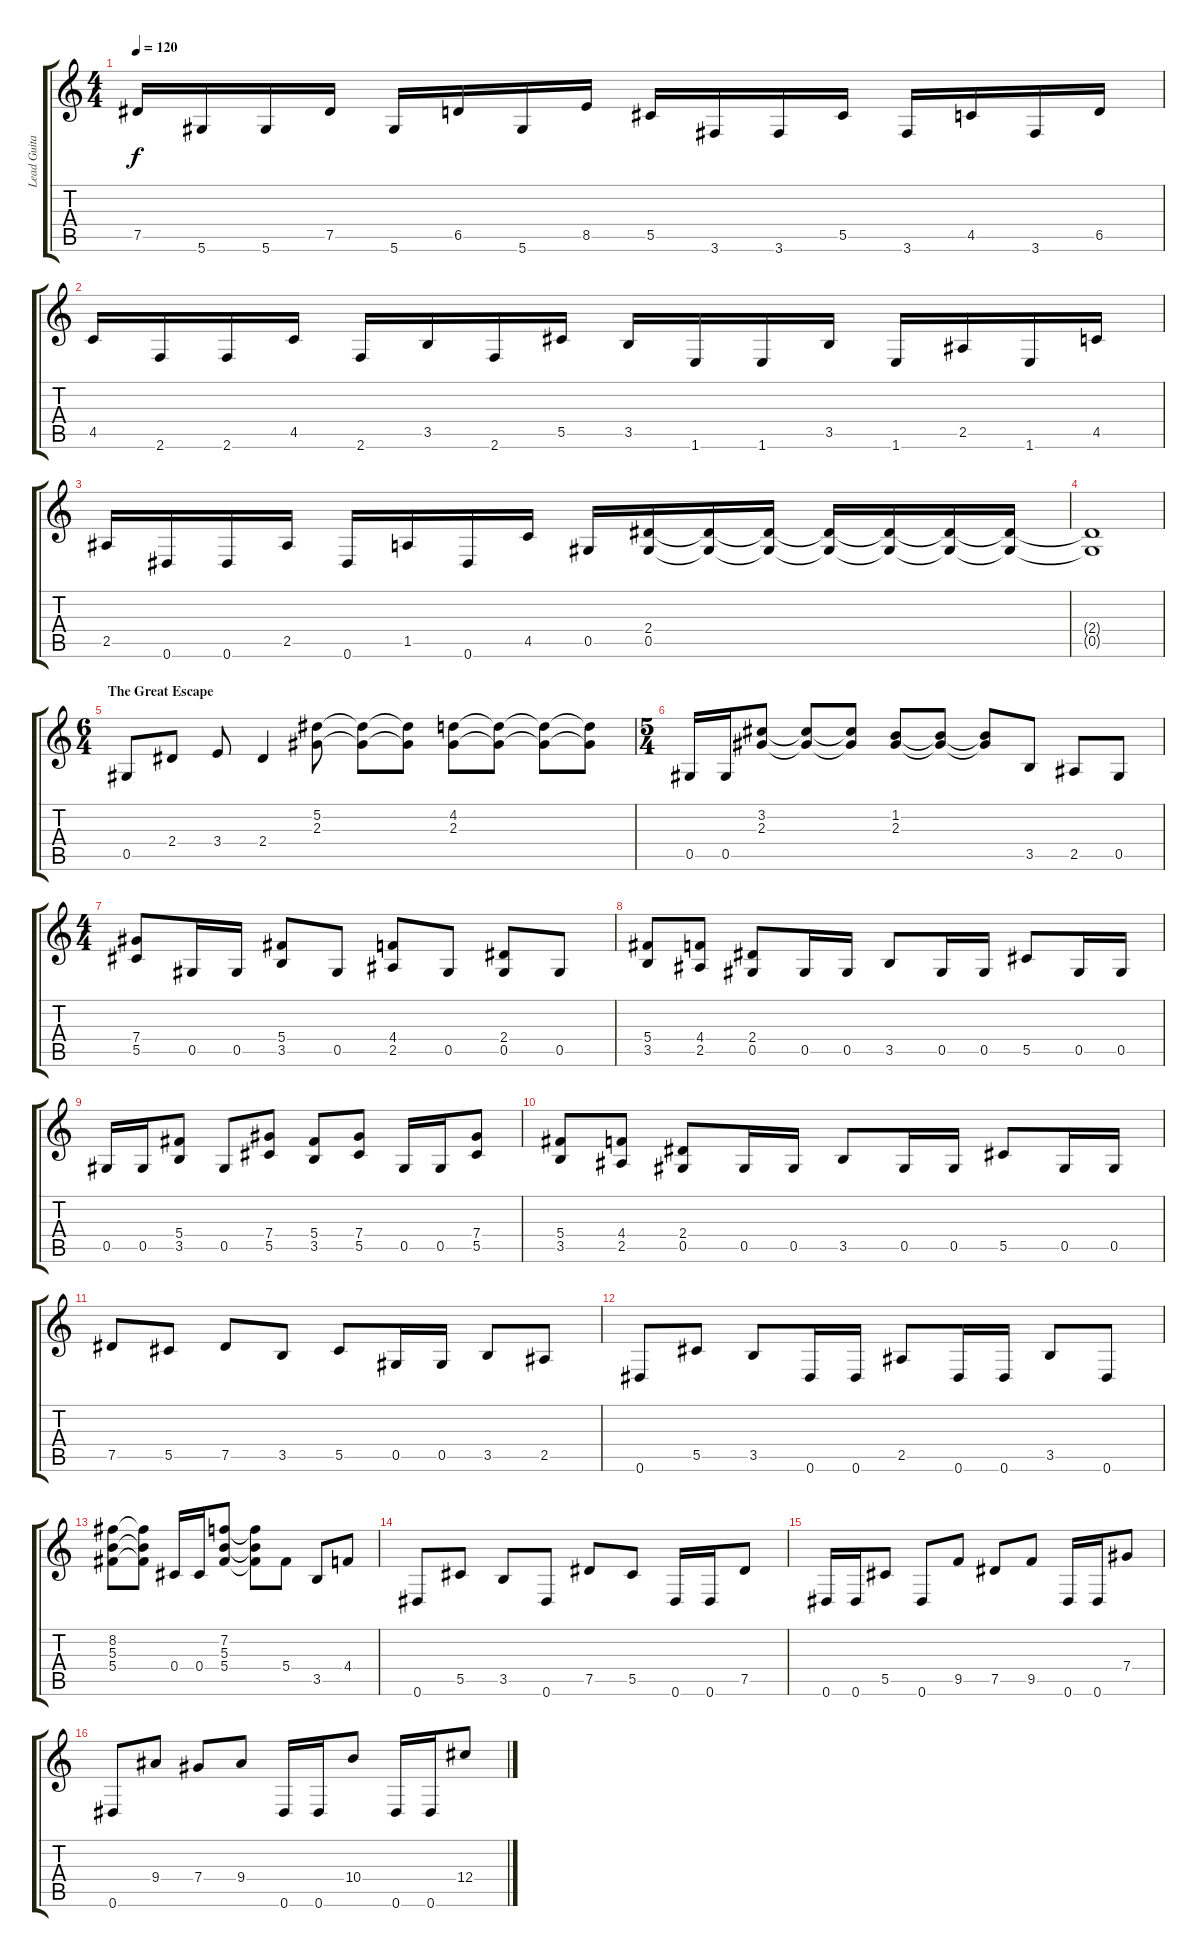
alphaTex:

\track ("Lead Guitar" "Lead Guita") {instrument distortionguitar}
\staff {score tabs}
\tuning (Eb4 Bb3 Gb3 Db3 Ab2 Eb2) {hide}
\ts (4 4)
\tempo 120
\clef g2
\ks c
7.5.16{dy f balance 8} 5.6.16 5.6.16 7.5.16 5.6.16 6.5.16 5.6.16 8.5.16 5.5.16 3.6.16 3.6.16 5.5.16 3.6.16 4.5.16 3.6.16 6.5.16 |
4.5.16 2.6.16 2.6.16 4.5.16 2.6.16 3.5.16 2.6.16 5.5.16 3.5.16 1.6.16 1.6.16 3.5.16 1.6.16 2.5.16 1.6.16 4.5.16 |
2.5.16 0.6.16 0.6.16 2.5.16 0.6.16 1.5.16 0.6.16 4.5.16 0.5.16 (2.4 0.5).16 (2.4{t} 0.5{t}).16 (2.4{t} 0.5{t}).16 (2.4{t} 0.5{t}).16 (2.4{t} 0.5{t}).16 (2.4{t} 0.5{t}).16 (2.4{t} 0.5{t}).16 |
(2.4{t} 0.5{t}).1 |
\ts (6 4)
\section ("" "The Great Escape")
0.5.8 2.4.8 3.4.8 2.4.4 (5.2 2.3).8 (5.2{t} 2.3{t}).8 (5.2{t} 2.3{t}).8 (4.2 2.3).8 (4.2{t} 2.3{t}).8 (4.2{t} 2.3{t}).8 (4.2{t} 2.3{t}).8 |
\ts (5 4)
0.5.16 0.5.16 (3.2 2.3).8 (3.2{t} 2.3{t}).8 (3.2{t} 2.3{t}).8 (1.2 2.3).8 (1.2{t} 2.3{t}).8 (1.2{t} 2.3{t}).8 3.5.8 2.5.8 0.5.8 |
\ts (4 4)
(7.4 5.5).8 0.5.16 0.5.16 (5.4 3.5).8 0.5.8 (4.4 2.5).8 0.5.8 (2.4 0.5).8 0.5.8 |
(5.4 3.5).8 (4.4 2.5).8 (2.4 0.5).8 0.5.16 0.5.16 3.5.8 0.5.16 0.5.16 5.5.8 0.5.16 0.5.16 |
0.5.16 0.5.16 (5.4 3.5).8 0.5.8 (7.4 5.5).8 (5.4 3.5).8 (7.4 5.5).8 0.5.16 0.5.16 (7.4 5.5).8 |
(5.4 3.5).8 (4.4 2.5).8 (2.4 0.5).8 0.5.16 0.5.16 3.5.8 0.5.16 0.5.16 5.5.8 0.5.16 0.5.16 |
7.5.8 5.5.8 7.5.8 3.5.8 5.5.8 0.5.16 0.5.16 3.5.8 2.5.8 |
0.6.8 5.5.8 3.5.8 0.6.16 0.6.16 2.5.8 0.6.16 0.6.16 3.5.8 0.6.8 |
(8.2 5.3 5.4).8 (8.2{t} 5.3{t} 5.4{t}).8 0.4.16 0.4.16 (7.2 5.3 5.4).8 (7.2{t} 5.3{t} 5.4{t}).8 5.4.8 3.5.8 4.4.8 |
0.6.8 5.5.8 3.5.8 0.6.8 7.5.8 5.5.8 0.6.16 0.6.16 7.5.8 |
0.6.16 0.6.16 5.5.8 0.6.8 9.5.8 7.5.8 9.5.8 0.6.16 0.6.16 7.4.8 |
0.6.8 9.4.8 7.4.8 9.4.8 0.6.16 0.6.16 10.4.8 0.6.16 0.6.16 12.4.8
